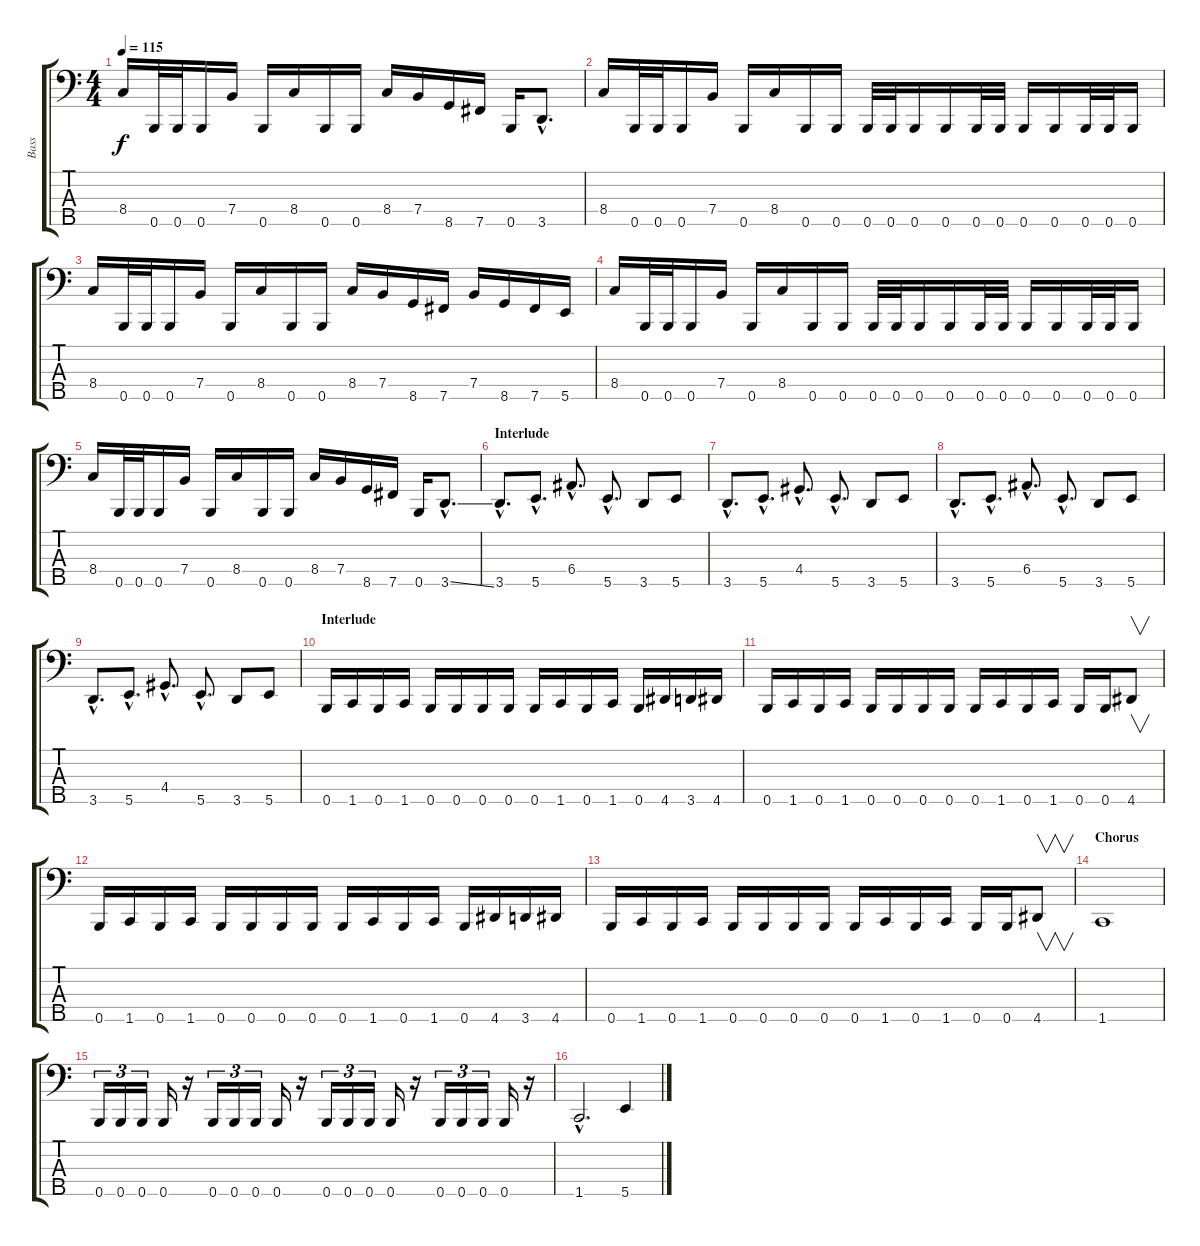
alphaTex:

\track ("Bass" "Bass") {instrument electricbasspick}
\staff {score tabs}
\tuning (G2 D2 A1 E1 B0) {hide}
\ts (4 4)
\tempo 115
\clef f4
\ks c
8.4.16{dy f} 0.5.32 0.5.32 0.5.16 7.4.16 0.5.16 8.4.16 0.5.16 0.5.16 8.4.16 7.4.16 8.5.16 7.5.16 0.5.16 3.5{hac}.8{d} |
8.4.16 0.5.32 0.5.32 0.5.16 7.4.16 0.5.16 8.4.16 0.5.16 0.5.16 0.5.32 0.5.32 0.5.16 0.5.16 0.5.32 0.5.32 0.5.16 0.5.16 0.5.32 0.5.32 0.5.16 |
8.4.16 0.5.32 0.5.32 0.5.16 7.4.16 0.5.16 8.4.16 0.5.16 0.5.16 8.4.16 7.4.16 8.5.16 7.5.16 7.4.16 8.5.16 7.5.16 5.5.16 |
8.4.16 0.5.32 0.5.32 0.5.16 7.4.16 0.5.16 8.4.16 0.5.16 0.5.16 0.5.32 0.5.32 0.5.16 0.5.16 0.5.32 0.5.32 0.5.16 0.5.16 0.5.32 0.5.32 0.5.16 |
8.4.16 0.5.32 0.5.32 0.5.16 7.4.16 0.5.16 8.4.16 0.5.16 0.5.16 8.4.16 7.4.16 8.5.16 7.5.16 0.5.16 3.5{ss hac}.8{d} |
\section ("" "Interlude")
3.5{hac}.8{d} 5.5{hac}.8{d} 6.4{hac}.8{d} 5.5{hac}.8{d} 3.5.8 5.5.8 |
3.5{hac}.8{d} 5.5{hac}.8{d} 4.4{hac}.8{d} 5.5{hac}.8{d} 3.5.8 5.5.8 |
3.5{hac}.8{d} 5.5{hac}.8{d} 6.4{hac}.8{d} 5.5{hac}.8{d} 3.5.8 5.5.8 |
3.5{hac}.8{d} 5.5{hac}.8{d} 4.4{hac}.8{d} 5.5{hac}.8{d} 3.5.8 5.5.8 |
\section ("" "Interlude")
0.5.16 1.5.16 0.5.16 1.5.16 0.5.16 0.5.16 0.5.16 0.5.16 0.5.16 1.5.16 0.5.16 1.5.16 0.5.16 4.5.16 3.5.16 4.5.16 |
0.5.16 1.5.16 0.5.16 1.5.16 0.5.16 0.5.16 0.5.16 0.5.16 0.5.16 1.5.16 0.5.16 1.5.16 0.5.16 0.5.16 4.5.8{v} |
0.5.16 1.5.16 0.5.16 1.5.16 0.5.16 0.5.16 0.5.16 0.5.16 0.5.16 1.5.16 0.5.16 1.5.16 0.5.16 4.5.16 3.5.16 4.5.16 |
0.5.16 1.5.16 0.5.16 1.5.16 0.5.16 0.5.16 0.5.16 0.5.16 0.5.16 1.5.16 0.5.16 1.5.16 0.5.16 0.5.16 4.5.8{v} |
\section ("" "Chorus")
1.5.1 |
0.5.16{tu (3 2)} 0.5.16{tu (3 2)} 0.5.16{tu (3 2)} 0.5.16 r.16 0.5.16{tu (3 2)} 0.5.16{tu (3 2)} 0.5.16{tu (3 2)} 0.5.16 r.16 0.5.16{tu (3 2)} 0.5.16{tu (3 2)} 0.5.16{tu (3 2)} 0.5.16 r.16 0.5.16{tu (3 2)} 0.5.16{tu (3 2)} 0.5.16{tu (3 2)} 0.5.16 r.16 |
1.5{hac}.2{d} 5.5.4
